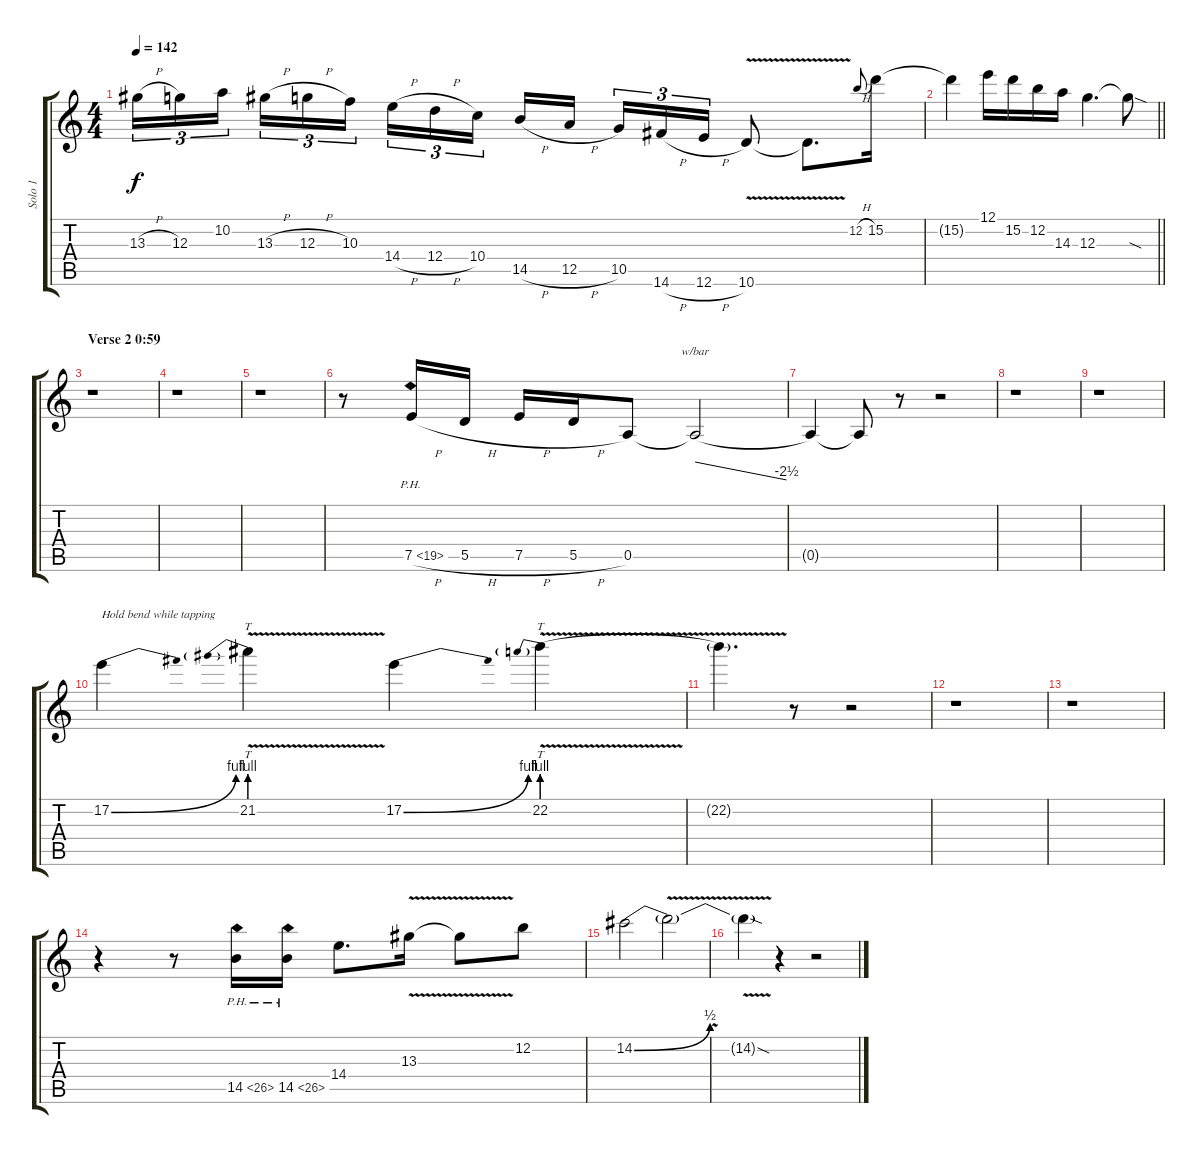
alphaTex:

\track ("Solo 1" "Solo 1") {instrument overdrivenguitar}
\staff {score tabs}
\tuning (E4 B3 G3 D3 A2 E2) {hide}
\ts (4 4)
\tempo 142
\clef g2
\ks c
13.3{h}.16{tu (3 2) dy f} 12.3.16{tu (3 2)} 10.2.16{tu (3 2) beam splitsecondary} 13.3{h}.16{tu (3 2)} 12.3{h}.16{tu (3 2)} 10.3.16{tu (3 2)} 14.4{h}.16{tu (3 2)} 12.4{h}.16{tu (3 2)} 10.4.16{tu (3 2) beam splitsecondary} 14.5{h}.16 12.5{h}.16 10.5.16{tu (3 2)} 14.6{h}.16{tu (3 2)} 12.6{h}.16{tu (3 2)} 10.6{v}.8 10.6{t}.8{d} 12.2{h}.8{gr onbeat} 15.2.16 |
\barLineRight lightlight
15.2{t}.4 12.1.16 15.2.16 12.2.16 14.3.16 12.3.4{d} 12.3{sod t}.8 |
\section ("" "Verse 2 0:59")
r.1 |
r.1 |
r.1 |
r.8 7.5{ph 12 h}.16 5.5{h}.16 7.5{h}.16 5.5{h}.16 0.5.8 0.5{t}.2{tbe (dive default 0 0 60 -10)} |
0.5{t}.4 0.5{t}.8 r.8 r.2 |
r.1 |
r.1 |
17.2{be (bend 0 0 60 4)}.4{txt "Hold bend while tapping"} 21.2{be (prebend 0 4 60 4) v}.4{tt} 17.2{be (bend 0 0 60 4)}.4 22.2{be (prebend 0 4 60 4) v}.4{tt} |
22.2{t}.4{d} r.8 r.2 |
r.1 |
r.1 |
r.4 r.8 14.5{ph 12}.16 14.5{ph 12}.16 14.4.8{d} 13.3{v}.16 13.3{t}.8 12.2.8 |
14.2{be (bend 0 0 60 2)}.2 14.2{v t}.2 |
14.2{sod t}.4 r.4 r.2
